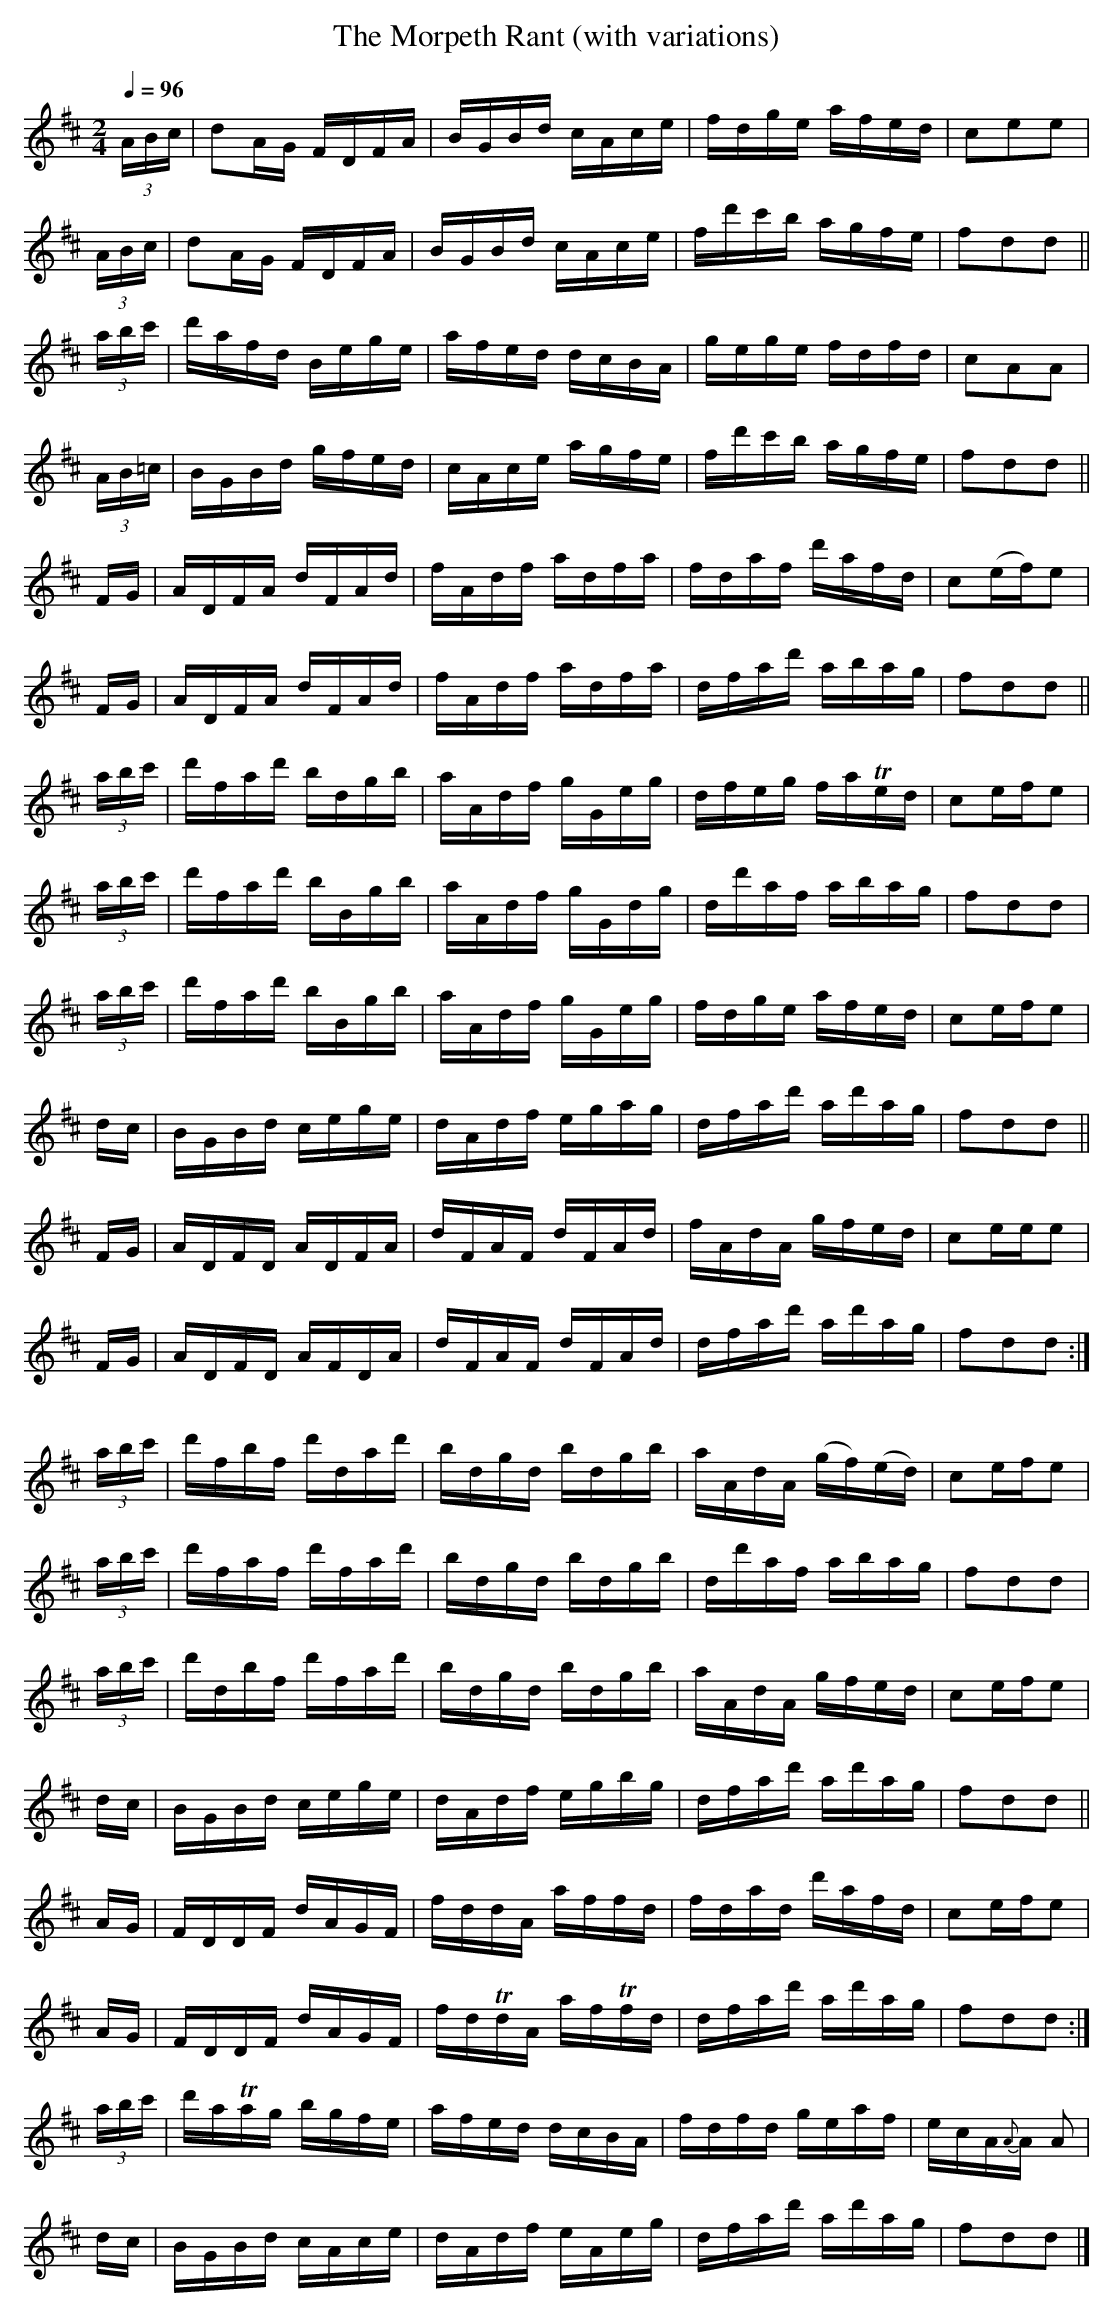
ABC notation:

X:1
T:Morpeth Rant (with variations), The
M:2/4
L:1/16
Q:1/4=96
K:D
(3ABc |d2AG FDFA |BGBd cAce |fdge afed |c2e2e2 |
(3ABc |d2AG FDFA |BGBd cAce |fd'c'b agfe |f2d2d2||
(3abc'|d'afd Bege |afed dcBA |gege fdfd |c2A2A2 |
(3AB=c|BGBd gfed |cAce agfe |fd'c'b agfe |f2d2d2||
FG |ADFA dFAd |fAdf adfa |fdaf d'afd |c2(ef)e2 |
FG |ADFA dFAd |fAdf adfa |dfad' abag |f2d2d2||
(3abc'|d'fad' bdgb |aAdf gGeg |dfeg faTed |c2efe2 |
(3abc'|d'fad' bBgb |aAdf gGdg |dd'af abag |f2d2d2 |
(3abc'|d'fad' bBgb |aAdf gGeg |fdge afed |c2efe2 |
dc |BGBd cege |dAdf egag |dfad' ad'ag |f2d2d2||
FG |ADFD ADFA |dFAF dFAd |fAdA gfed |c2eee2 |
FG |ADFD AFDA |dFAF dFAd |dfad' ad'ag |f2d2d2:|
(3abc'|d'fbf d'dad'|bdgd bdgb |aAdA (gf)(ed)|c2efe2 |
(3abc'|d'faf d'fad'|bdgd bdgb |dd'af abag |f2d2d2 |
(3abc'|d'dbf d'fad'|bdgd bdgb |aAdA gfed |c2efe2 |
dc |BGBd cege |dAdf egbg |dfad' ad'ag |f2d2d2||
AG |FDDF dAGF |fddA affd |fdad d'afd |c2efe2 |
AG |FDDF dAGF |fdTdA afTfd|dfad' ad'ag |f2d2d2:|
(3abc'|d'aTag bgfe |afed dcBA |fdfd geaf |ecA{A}A A2 |
dc |BGBd cAce |dAdf eAeg |dfad' ad'ag |f2d2d2|]
